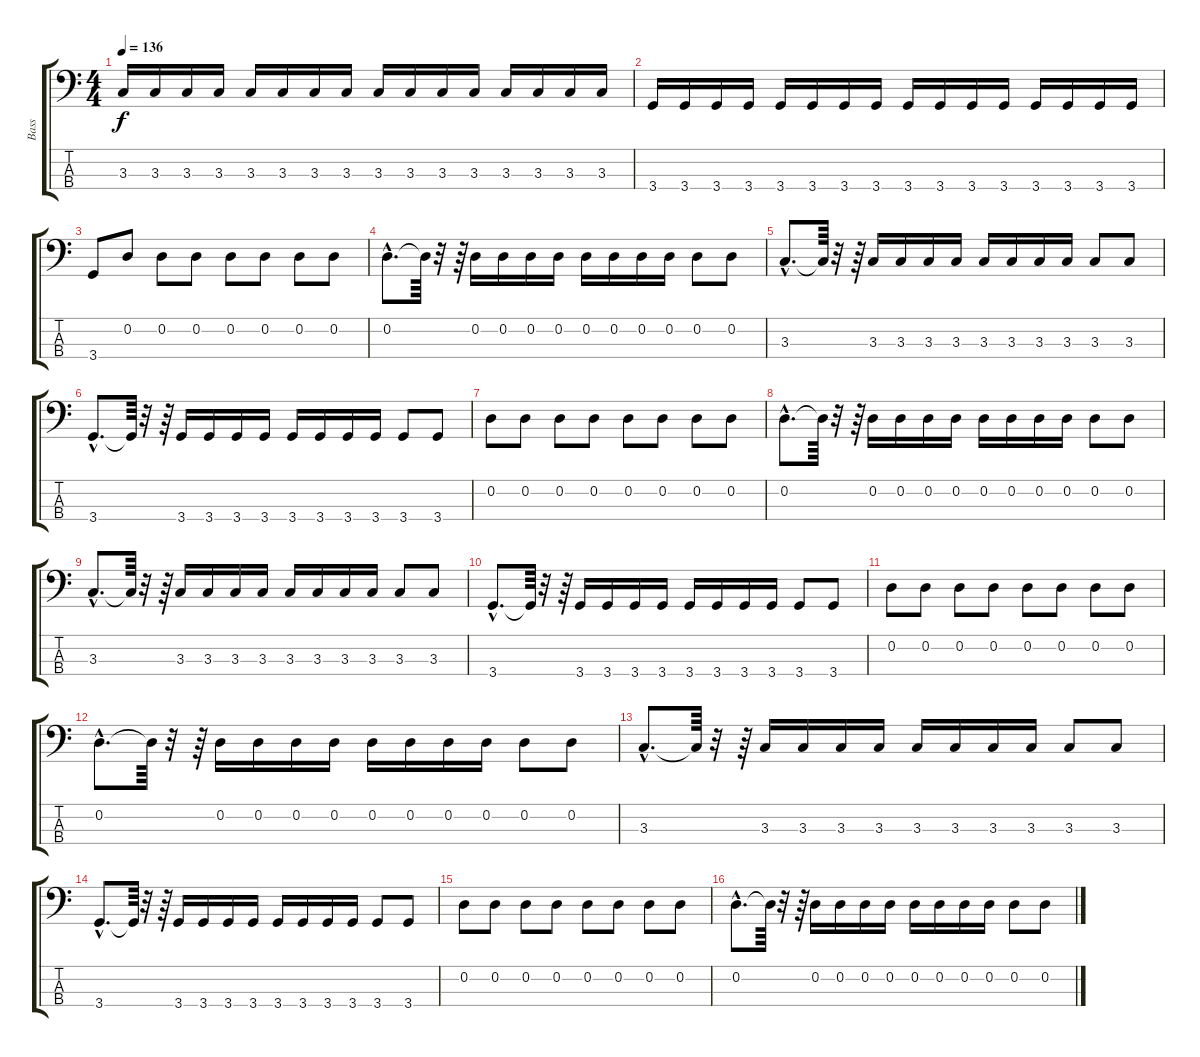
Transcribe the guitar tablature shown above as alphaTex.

\track ("Bass" "Bass") {instrument electricbassfinger}
\staff {score tabs}
\tuning (G2 D2 A1 E1) {hide}
\ts (4 4)
\tempo 136
\clef f4
\ks c
3.3.16{dy f} 3.3.16 3.3.16 3.3.16 3.3.16 3.3.16 3.3.16 3.3.16 3.3.16 3.3.16 3.3.16 3.3.16 3.3.16 3.3.16 3.3.16 3.3.16 |
3.4.16 3.4.16 3.4.16 3.4.16 3.4.16 3.4.16 3.4.16 3.4.16 3.4.16 3.4.16 3.4.16 3.4.16 3.4.16 3.4.16 3.4.16 3.4.16 |
3.4.8 0.2.8 0.2.8 0.2.8 0.2.8 0.2.8 0.2.8 0.2.8 |
0.2{hac}.8{d} 0.2{t}.64 r.32 r.64 0.2.16 0.2.16 0.2.16 0.2.16 0.2.16 0.2.16 0.2.16 0.2.16 0.2.8 0.2.8 |
3.3{hac}.8{d} 3.3{t}.64 r.32 r.64 3.3.16 3.3.16 3.3.16 3.3.16 3.3.16 3.3.16 3.3.16 3.3.16 3.3.8 3.3.8 |
3.4{hac}.8{d} 3.4{t}.64 r.32 r.64 3.4.16 3.4.16 3.4.16 3.4.16 3.4.16 3.4.16 3.4.16 3.4.16 3.4.8 3.4.8 |
0.2.8 0.2.8 0.2.8 0.2.8 0.2.8 0.2.8 0.2.8 0.2.8 |
0.2{hac}.8{d} 0.2{t}.64 r.32 r.64 0.2.16 0.2.16 0.2.16 0.2.16 0.2.16 0.2.16 0.2.16 0.2.16 0.2.8 0.2.8 |
3.3{hac}.8{d} 3.3{t}.64 r.32 r.64 3.3.16 3.3.16 3.3.16 3.3.16 3.3.16 3.3.16 3.3.16 3.3.16 3.3.8 3.3.8 |
3.4{hac}.8{d} 3.4{t}.64 r.32 r.64 3.4.16 3.4.16 3.4.16 3.4.16 3.4.16 3.4.16 3.4.16 3.4.16 3.4.8 3.4.8 |
0.2.8 0.2.8 0.2.8 0.2.8 0.2.8 0.2.8 0.2.8 0.2.8 |
0.2{hac}.8{d} 0.2{t}.64 r.32 r.64 0.2.16 0.2.16 0.2.16 0.2.16 0.2.16 0.2.16 0.2.16 0.2.16 0.2.8 0.2.8 |
3.3{hac}.8{d} 3.3{t}.64 r.32 r.64 3.3.16 3.3.16 3.3.16 3.3.16 3.3.16 3.3.16 3.3.16 3.3.16 3.3.8 3.3.8 |
3.4{hac}.8{d} 3.4{t}.64 r.32 r.64 3.4.16 3.4.16 3.4.16 3.4.16 3.4.16 3.4.16 3.4.16 3.4.16 3.4.8 3.4.8 |
0.2.8 0.2.8 0.2.8 0.2.8 0.2.8 0.2.8 0.2.8 0.2.8 |
0.2{hac}.8{d} 0.2{t}.64 r.32 r.64 0.2.16 0.2.16 0.2.16 0.2.16 0.2.16 0.2.16 0.2.16 0.2.16 0.2.8 0.2.8
